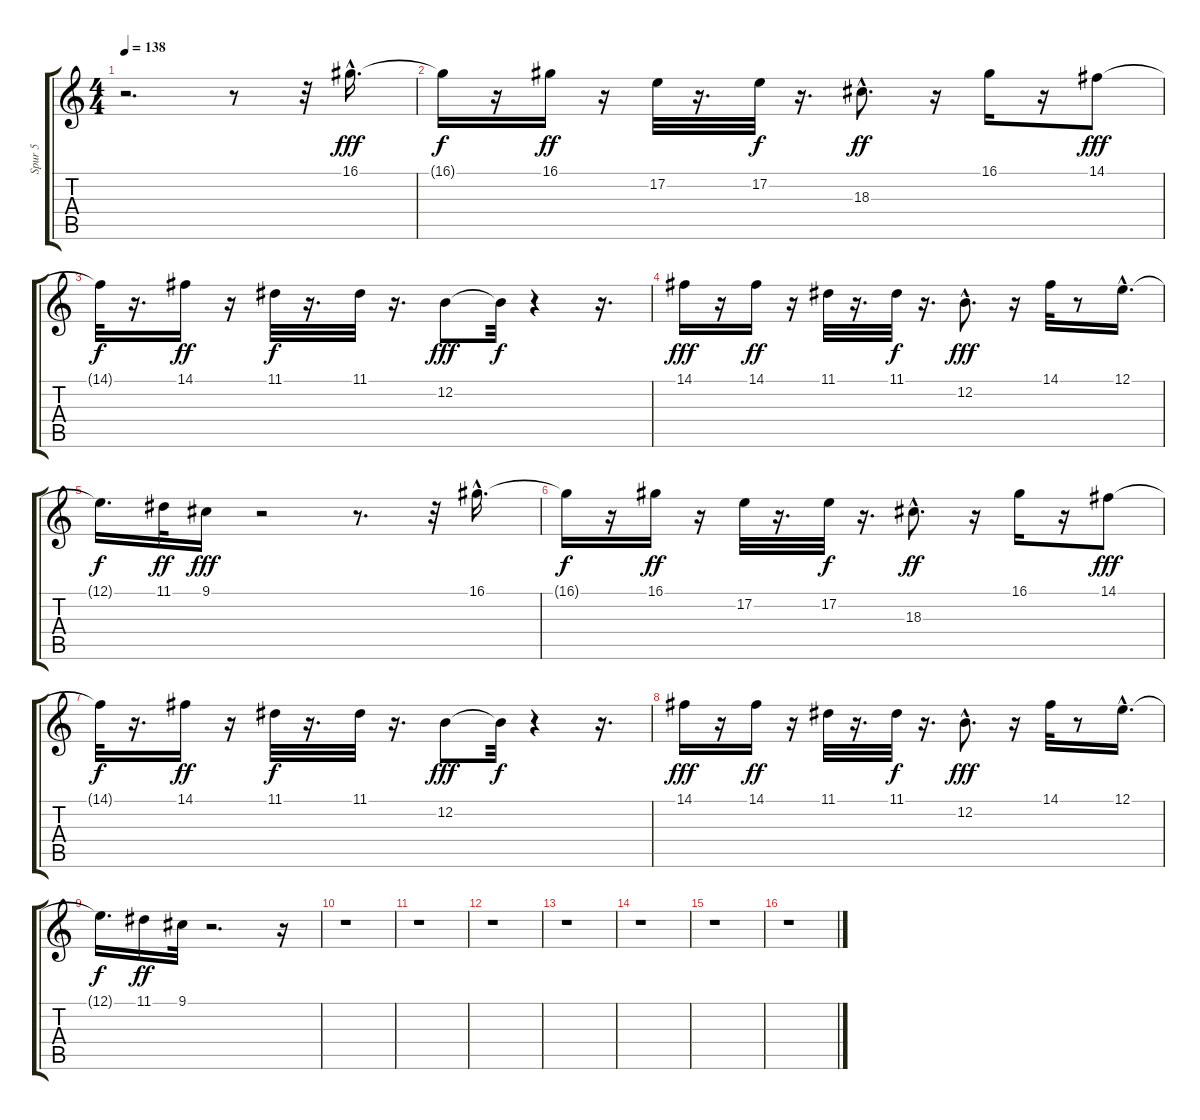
\track ("Spur 5" "Spur 5") {instrument lead2sawtooth}
\staff {score tabs}
\tuning (E4 B3 G3 D3 A2 E2) {hide}
\ts (4 4)
\tempo 138
\clef g2
\ks c
r.2{d dy fff instrument lead2sawtooth} r.8 r.32 16.1{hac}.16{d} |
16.1{t}.16{dy f} r.16 16.1.16{dy ff} r.16 17.2.32 r.16{d} 17.2.32{dy f} r.16{d} 18.3{hac}.8{d dy ff} r.16 16.1.16 r.16 14.1.8{dy fff} |
14.1{t}.32{dy f} r.16{d} 14.1.16{dy ff} r.16 11.1.32{dy f} r.16{d} 11.1.32 r.16{d} 12.2.8{dy fff} 12.2{t}.32{dy f} r.4 r.16{d} |
14.1.16{dy fff} r.16 14.1.16{dy ff} r.16 11.1.32 r.16{d} 11.1.32{dy f} r.16{d} 12.2{hac}.8{d dy fff} r.16 14.1.32 r.8 12.1{hac}.16{d} |
12.1{t}.16{d dy f} 11.1.32{dy ff} 9.1.16{dy fff} r.2 r.8{d} r.32 16.1{hac}.16{d} |
16.1{t}.16{dy f} r.16 16.1.16{dy ff} r.16 17.2.32 r.16{d} 17.2.32{dy f} r.16{d} 18.3{hac}.8{d dy ff} r.16 16.1.16 r.16 14.1.8{dy fff} |
14.1{t}.32{dy f} r.16{d} 14.1.16{dy ff} r.16 11.1.32{dy f} r.16{d} 11.1.32 r.16{d} 12.2.8{dy fff} 12.2{t}.32{dy f} r.4 r.16{d} |
14.1.16{dy fff} r.16 14.1.16{dy ff} r.16 11.1.32 r.16{d} 11.1.32{dy f} r.16{d} 12.2{hac}.8{d dy fff} r.16 14.1.32 r.8 12.1{hac}.16{d} |
12.1{t}.16{d dy f} 11.1.16{dy ff} 9.1.32 r.2{d} r.16 |
r.1 |
r.1 |
r.1 |
r.1 |
r.1 |
r.1 |
r.1
